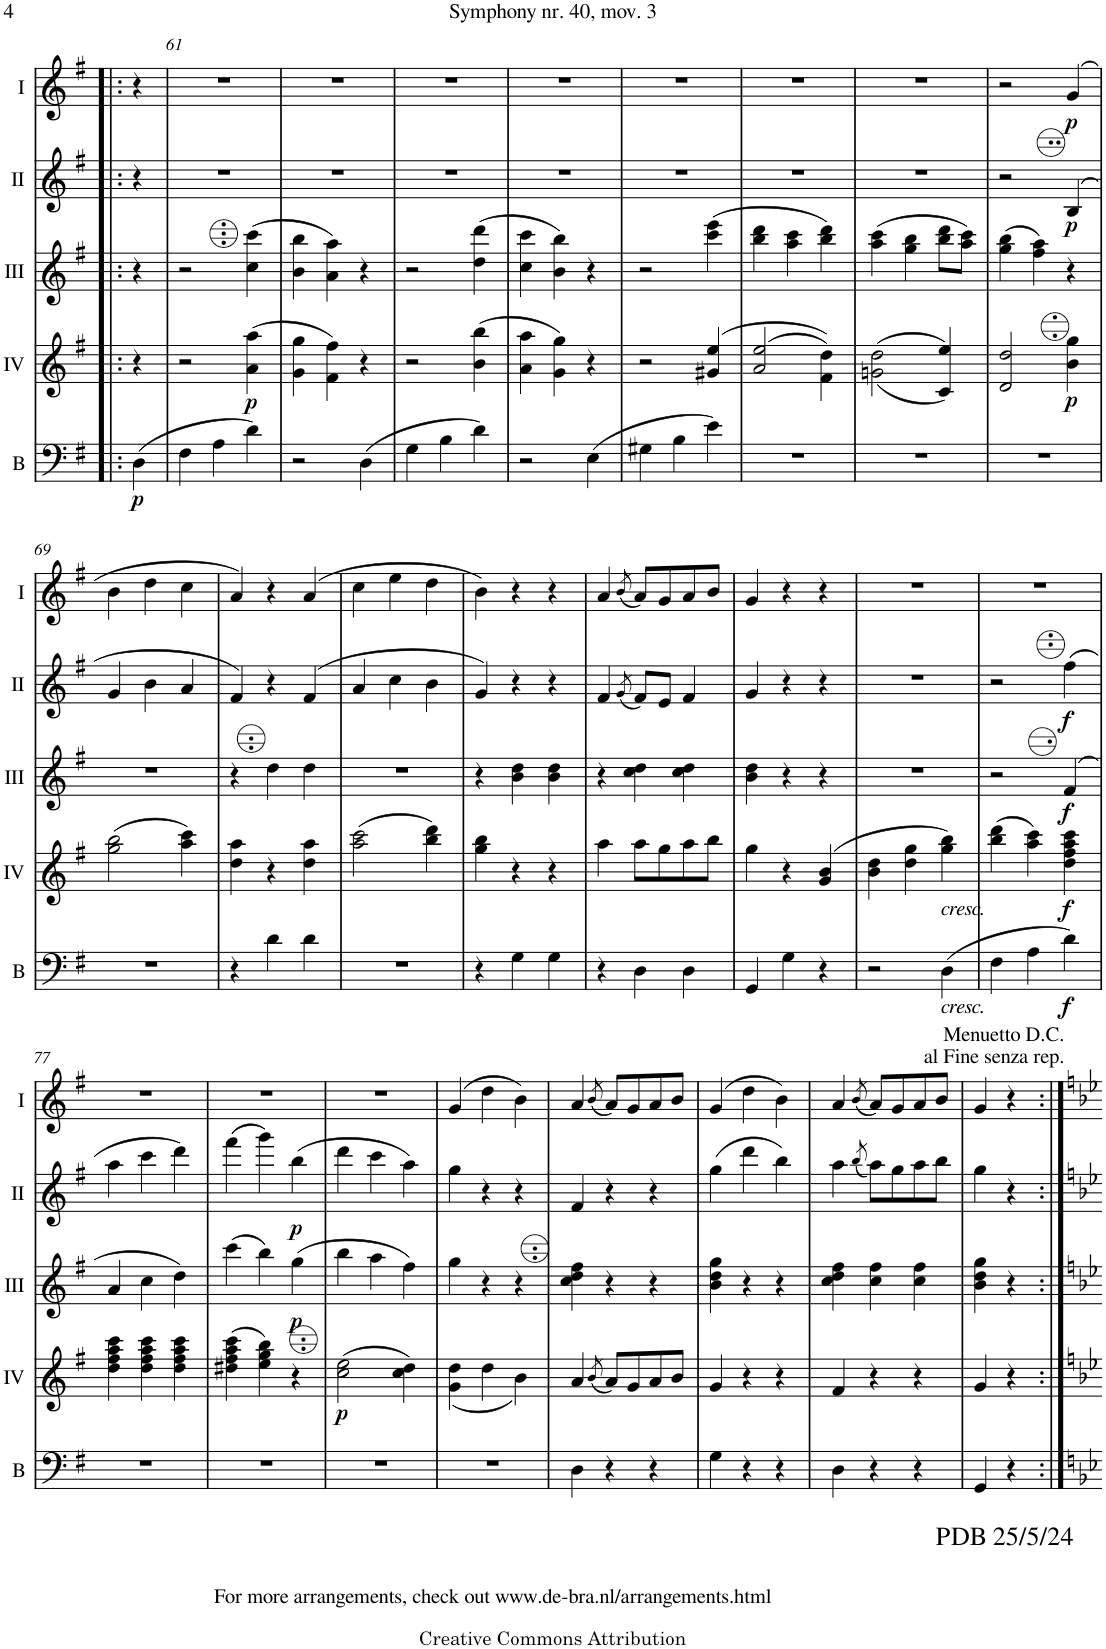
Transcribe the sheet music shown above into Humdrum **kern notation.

**kern	**dynam	**kern	**dynam	**kern	**dynam	**kern	**dynam	**kern	**dynam
*part5	*part5	*part4	*part4	*part3	*part3	*part2	*part2	*part1	*part1
*staff5	*staff5	*staff4	*staff4	*staff3	*staff3	*staff2	*staff2	*staff1	*staff1
*I"Bass	*	*I"Acc. 4	*	*I"Acc. 3	*	*I"Acc. 2	*	*I"Acc. 1	*
*I'B	*	*	*	*	*	*	*	*	*
!!LO:PB:g=z
*clefF4	*	*clefG2	*	*clefG2	*	*clefG2	*	*clefG2	*
*Trd7c12	*	*Trd7c12	*	*Trd7c12	*	*	*	*	*
*k[f#]	*	*k[f#]	*	*k[f#]	*	*k[f#]	*	*k[f#]	*
*M3/4	*	*M3/4	*	*M3/4	*	*M3/4	*	*M3/4	*
=60X3!|:	=60X3!|:	=60X3!|:	=60X3!|:	=60X3!|:	=60X3!|:	=60X3!|:	=60X3!|:	=60X3!|:	=60X3!|:
!	!LO:DY:b	!	!	!	!	!	!	!	!
(4D\	p	4r	.	4r	.	4r	.	4r	.
=61	=61	=61	=61	=61	=61	=61	=61	=61	=61
4F#\	.	2r	.	2r	.	2.r	.	2.r	.
4A\	.	.	.	.	.	.	.	.	.
!	!	!	!LO:DY:b	!	!	!	!	!	!
4d\)	.	(4a\ 4aa\	p	(4cc\ 4ccc\	.	.	.	.	.
=62	=62	=62	=62	=62	=62	=62	=62	=62	=62
2r	.	4g\ 4gg\	.	4b\ 4bb\	.	2.r	.	2.r	.
.	.	4f#\ 4ff#\)	.	4a\ 4aa\)	.	.	.	.	.
(4D\	.	4r	.	4r	.	.	.	.	.
=63	=63	=63	=63	=63	=63	=63	=63	=63	=63
4G\	.	2r	.	2r	.	2.r	.	2.r	.
4B\	.	.	.	.	.	.	.	.	.
4d\)	.	(4b\ 4bb\	.	(4dd\ 4ddd\	.	.	.	.	.
=64	=64	=64	=64	=64	=64	=64	=64	=64	=64
2r	.	4a\ 4aa\	.	4cc\ 4ccc\	.	2.r	.	2.r	.
.	.	4g\ 4gg\)	.	4b\ 4bb\)	.	.	.	.	.
(4E\	.	4r	.	4r	.	.	.	.	.
=65	=65	=65	=65	=65	=65	=65	=65	=65	=65
4G#X\	.	2r	.	2r	.	2.r	.	2.r	.
4B\	.	.	.	.	.	.	.	.	.
4e\)	.	(4g#X/ 4ee/	.	(4ccc\ 4eee\	.	.	.	.	.
=66	=66	=66	=66	=66	=66	=66	=66	=66	=66
2.r	.	(2a/ 2ee/	.	4bb\ 4ddd\	.	2.r	.	2.r	.
.	.	.	.	4aa\ 4ccc\	.	.	.	.	.
.	.	4f#\ 4dd\))	.	4bb\ 4ddd\)	.	.	.	.	.
=67	=67	=67	=67	=67	=67	=67	=67	=67	=67
2.r	.	((<2gn\ 2dd\	.	(4aa\ 4ccc\	.	2.r	.	2.r	.
.	.	.	.	4gg\ 4bb\	.	.	.	.	.
.	.	4c/ 4ee/))	.	8bb\ 8ddd\L	.	.	.	.	.
.	.	.	.	8aa\ 8ccc\J)	.	.	.	.	.
=68	=68	=68	=68	=68	=68	=68	=68	=68	=68
2.r	.	2d/ 2dd/	.	(4gg\ 4bb\	.	2r	.	2r	.
.	.	.	.	4ff#\ 4aa\)	.	.	.	.	.
!	!	!	!LO:DY:b	!	!	!	!LO:DY:b	!	!LO:DY:b
.	.	4b\ 4gg\	p	4r	.	(4B/	p	(4g/	p
!!LO:LB:g=z
=69	=69	=69	=69	=69	=69	=69	=69	=69	=69
2.r	.	(2gg\ 2bb\	.	2.r	.	4g/	.	4b\	.
.	.	.	.	.	.	4b\	.	4dd\	.
.	.	4aa\ 4ccc\)	.	.	.	4a/	.	4cc\	.
=70	=70	=70	=70	=70	=70	=70	=70	=70	=70
4r	.	4dd\ 4aa\	.	4r	.	4f#/)	.	4a/)	.
4d\	.	4r	.	4dd\	.	4r	.	4r	.
4d\	.	4dd\ 4aa\	.	4dd\	.	(4f#/	.	(4a/	.
=71	=71	=71	=71	=71	=71	=71	=71	=71	=71
2.r	.	(2aa\ 2ccc\	.	2.r	.	4a/	.	4cc\	.
.	.	.	.	.	.	4cc\	.	4ee\	.
.	.	4bb\ 4ddd\)	.	.	.	4b\	.	4dd\	.
=72	=72	=72	=72	=72	=72	=72	=72	=72	=72
4r	.	4gg\ 4bb\	.	4r	.	4g/)	.	4b\)	.
4G\	.	4r	.	4b\ 4dd\	.	4r	.	4r	.
4G\	.	4r	.	4b\ 4dd\	.	4r	.	4r	.
=73	=73	=73	=73	=73	=73	=73	=73	=73	=73
4r	.	4aa\	.	4r	.	4f#/	.	4a/	.
.	.	.	.	.	.	(8qg/	.	(8qb/	.
4D\	.	8aa\L	.	4cc\ 4dd\	.	8f#/L)	.	8a/L)	.
.	.	8gg\	.	.	.	8e/J	.	8g/	.
4D\	.	8aa\	.	4cc\ 4dd\	.	4f#/	.	8a/	.
.	.	8bb\J	.	.	.	.	.	8b/J	.
=74	=74	=74	=74	=74	=74	=74	=74	=74	=74
4GG/	.	4gg\	.	4b\ 4dd\	.	4g/	.	4g/	.
4G\	.	4r	.	4r	.	4r	.	4r	.
4r	.	(>4g/ 4b/	.	4r	.	4r	.	4r	.
=75	=75	=75	=75	=75	=75	=75	=75	=75	=75
2r	.	4b\ 4dd\	.	2.r	.	2.r	.	2.r	.
.	.	4dd\ 4gg\	.	.	.	.	.	.	.
!	!	!LO:TX:b:i:t=cresc.	!	!	!	!	!	!	!
!LO:TX:b:i:t=cresc.	!	!	!	!	!	!	!	!	!
(4D\	.	4gg\ 4bb\)	.	.	.	.	.	.	.
=76	=76	=76	=76	=76	=76	=76	=76	=76	=76
4F#\	.	(4bb\ 4ddd\	.	2r	.	2r	.	2.r	.
4A\	.	4aa\ 4ccc\)	.	.	.	.	.	.	.
!	!LO:DY:b	!	!LO:DY:b	!	!LO:DY:b	!	!LO:DY:b	!	!
4d\)	f	4dd\ 4ff#\ 4aa\ 4ccc\	f	(4ff#/	f	(4ff#\	f	.	.
!!LO:LB:g=z
=77	=77	=77	=77	=77	=77	=77	=77	=77	=77
2.r	.	4dd\ 4ff#\ 4aa\ 4ccc\	.	4aa/	.	4aa\	.	2.r	.
.	.	4dd\ 4ff#\ 4aa\ 4ccc\	.	4ccc\	.	4ccc\	.	.	.
.	.	4dd\ 4ff#\ 4aa\ 4ccc\	.	4ddd\)	.	4ddd\)	.	.	.
=78	=78	=78	=78	=78	=78	=78	=78	=78	=78
2.r	.	(4dd#X\ 4ff#\ 4aa\ 4ccc\	.	(4cccc\	.	(4fff#\	.	2.r	.
.	.	4ee\ 4gg\ 4bb\)	.	4bbb\)	.	4ggg\)	.	.	.
!	!	!	!	!	!LO:DY:b	!	!LO:DY:b	!	!
.	.	4r	.	(4ggg\	p	(4bb\	p	.	.
=79	=79	=79	=79	=79	=79	=79	=79	=79	=79
!	!	!	!LO:DY:b	!	!	!	!	!	!
2.r	.	(2cc\ 2ee\	p	4bbb\	.	4ddd\	.	2.r	.
.	.	.	.	4aaa\	.	4ccc\	.	.	.
.	.	4cc\ 4dd\)	.	4fff#\)	.	4aa\)	.	.	.
=80	=80	=80	=80	=80	=80	=80	=80	=80	=80
2.r	.	(<4g\ 4dd\	.	4ggg\	.	4gg\	.	(4g/	.
.	.	4dd\	.	4r	.	4r	.	4dd\	.
.	.	4b\)	.	4r	.	4r	.	4b\)	.
=81	=81	=81	=81	=81	=81	=81	=81	=81	=81
4D\	.	4a/	.	4cc\ 4dd\ 4ff#\	.	4f#/	.	4a/	.
.	.	(8qb/	.	.	.	.	.	(8qb/	.
4r	.	8a/L)	.	4r	.	4r	.	8a/L)	.
.	.	8g/	.	.	.	.	.	8g/	.
4r	.	8a/	.	4r	.	4r	.	8a/	.
.	.	8b/J	.	.	.	.	.	8b/J	.
=82	=82	=82	=82	=82	=82	=82	=82	=82	=82
4G\	.	4g/	.	4b\ 4dd\ 4gg\	.	(4gg\	.	(4g/	.
4r	.	4r	.	4r	.	4ddd\	.	4dd\	.
4r	.	4r	.	4r	.	4bb\)	.	4b\)	.
=83	=83	=83	=83	=83	=83	=83	=83	=83	=83
4D\	.	4f#/	.	4cc\ 4dd\ 4ff#\	.	4aa\	.	4a/	.
.	.	.	.	.	.	(8qbb/	.	(8qb/	.
4r	.	4r	.	4cc\ 4ff#\	.	8aa\L)	.	8a/L)	.
.	.	.	.	.	.	8gg\	.	8g/	.
4r	.	4r	.	4cc\ 4ff#\	.	8aa\	.	8a/	.
.	.	.	.	.	.	8bb\J	.	8b/J	.
=84	=84	=84	=84	=84	=84	=84	=84	=84	=84
!	!	!	!	!	!	!	!	!LO:TX:b:t=PDB 25/5/24	!
!	!	!	!	!	!	!	!	!LO:TX:b:t=For more arrangements, check out www.de-bra.nl/arrangements.html	!
4GG/	.	4g/	.	4b\ 4dd\ 4gg\	.	4gg\	.	4g/	.
4r	.	4r	.	4r	.	4r	.	4r	.
!	!	!	!	!	!	!	!	!LO:TX:a:t=Menuetto D.C.\nal Fine senza rep.	!
=:|!	=:|!	=:|!	=:|!	=:|!	=:|!	=:|!	=:|!	=:|!	=:|!
*-	*-	*-	*-	*-	*-	*-	*-	*-	*-
